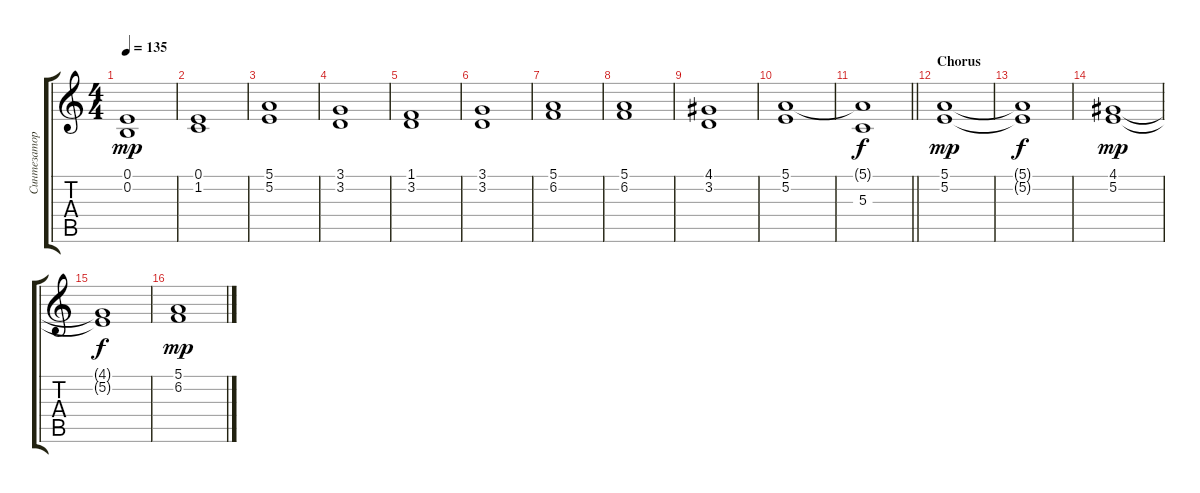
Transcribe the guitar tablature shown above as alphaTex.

\track ("Синтезатор 3" "Синтезатор") {instrument stringensemble1}
\staff {score tabs}
\tuning (E4 B3 G3 D3 A2 E2) {hide}
\ts (4 4)
\tempo 135
\clef g2
\ks c
(0.1 0.2).1{dy mp} |
(0.1 1.2).1 |
(5.1 5.2).1 |
(3.1 3.2).1 |
(1.1 3.2).1 |
(3.1 3.2).1 |
(5.1 6.2).1 |
(5.1 6.2).1 |
(4.1 3.2).1 |
(5.1 5.2).1 |
\barLineRight lightlight
(5.1{t} 5.3).1{dy f} |
\section ("" "Chorus")
(5.1 5.2).1{dy mp} |
(5.1{t} 5.2{t}).1{dy f} |
(4.1 5.2).1{dy mp} |
(4.1{t} 5.2{t}).1{dy f} |
(5.1 6.2).1{dy mp}
